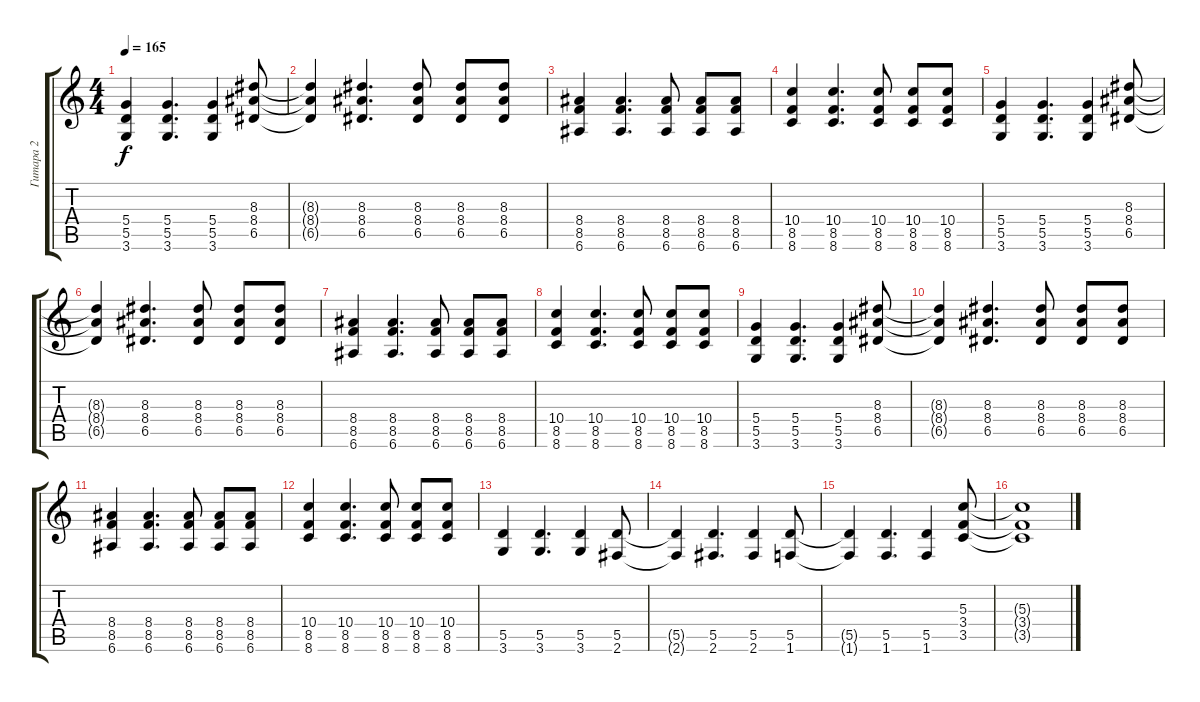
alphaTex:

\track ("Гитара 2" "Гитара 2") {instrument distortionguitar}
\staff {score tabs}
\tuning (E4 B3 G3 D3 A2 E2) {hide}
\ts (4 4)
\tempo 165
\clef g2
\ks c
(5.4 5.5 3.6).4{dy f} (5.4 5.5 3.6).4{d} (5.4 5.5 3.6).4 (8.3 8.4 6.5).8 |
(8.3{t} 8.4{t} 6.5{t}).4 (8.3 8.4 6.5).4{d} (8.3 8.4 6.5).8 (8.3 8.4 6.5).8 (8.3 8.4 6.5).8 |
(8.4 8.5 6.6).4 (8.4 8.5 6.6).4{d} (8.4 8.5 6.6).8 (8.4 8.5 6.6).8 (8.4 8.5 6.6).8 |
(10.4 8.5 8.6).4 (10.4 8.5 8.6).4{d} (10.4 8.5 8.6).8 (10.4 8.5 8.6).8 (10.4 8.5 8.6).8 |
(5.4 5.5 3.6).4 (5.4 5.5 3.6).4{d} (5.4 5.5 3.6).4 (8.3 8.4 6.5).8 |
(8.3{t} 8.4{t} 6.5{t}).4 (8.3 8.4 6.5).4{d} (8.3 8.4 6.5).8 (8.3 8.4 6.5).8 (8.3 8.4 6.5).8 |
(8.4 8.5 6.6).4 (8.4 8.5 6.6).4{d} (8.4 8.5 6.6).8 (8.4 8.5 6.6).8 (8.4 8.5 6.6).8 |
(10.4 8.5 8.6).4 (10.4 8.5 8.6).4{d} (10.4 8.5 8.6).8 (10.4 8.5 8.6).8 (10.4 8.5 8.6).8 |
(5.4 5.5 3.6).4 (5.4 5.5 3.6).4{d} (5.4 5.5 3.6).4 (8.3 8.4 6.5).8 |
(8.3{t} 8.4{t} 6.5{t}).4 (8.3 8.4 6.5).4{d} (8.3 8.4 6.5).8 (8.3 8.4 6.5).8 (8.3 8.4 6.5).8 |
(8.4 8.5 6.6).4 (8.4 8.5 6.6).4{d} (8.4 8.5 6.6).8 (8.4 8.5 6.6).8 (8.4 8.5 6.6).8 |
(10.4 8.5 8.6).4 (10.4 8.5 8.6).4{d} (10.4 8.5 8.6).8 (10.4 8.5 8.6).8 (10.4 8.5 8.6).8 |
(5.5 3.6).4 (5.5 3.6).4{d} (5.5 3.6).4 (5.5 2.6).8 |
(5.5{t} 2.6{t}).4 (5.5 2.6).4{d} (5.5 2.6).4 (5.5 1.6).8 |
(5.5{t} 1.6{t}).4 (5.5 1.6).4{d} (5.5 1.6).4 (5.3 3.4 3.5).8 |
(5.3{t} 3.4{t} 3.5{t}).1
